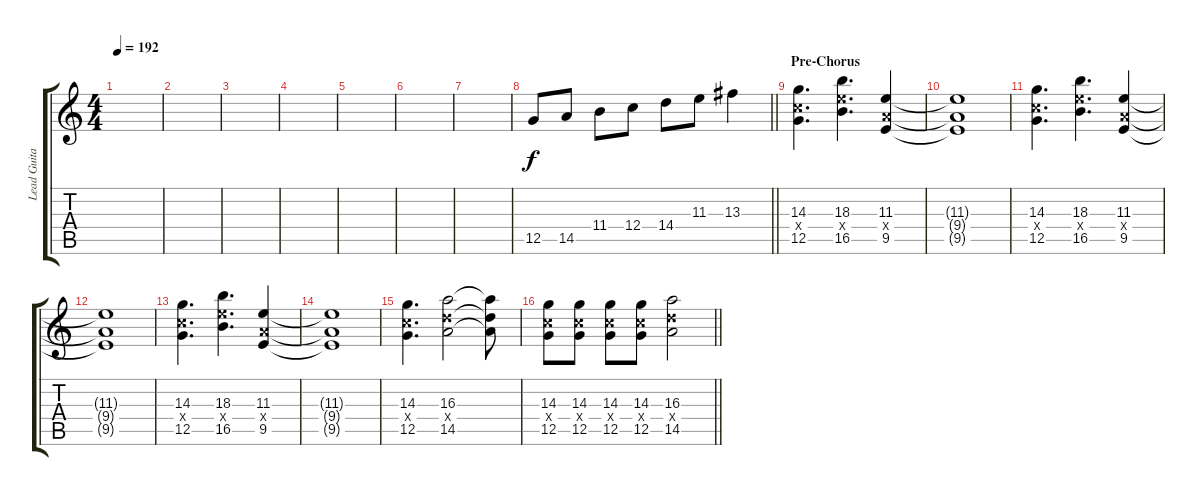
\track ("Lead Guitar 2" "Lead Guita") {instrument distortionguitar}
\staff {score tabs}
\tuning (D4 A3 F3 C3 G2 C2) {hide}
\ts (4 4)
\tempo 192
\clef g2
\ks aminor
|
|
|
|
|
|
|
\barLineRight lightlight
12.5.8 14.5.8 11.4.8 12.4.8 14.4.8 11.3.8 13.3.4 |
\section ("" "Pre-Chorus")
(14.3 12.4{x} 12.5).4{d} (18.3 16.4{x} 16.5).4{d} (11.3 9.4{x} 9.5).4 |
(11.3{t} 9.4{t} 9.5{t}).1 |
(14.3 12.4{x} 12.5).4{d} (18.3 16.4{x} 16.5).4{d} (11.3 9.4{x} 9.5).4 |
(11.3{t} 9.4{t} 9.5{t}).1 |
(14.3 12.4{x} 12.5).4{d} (18.3 16.4{x} 16.5).4{d} (11.3 9.4{x} 9.5).4 |
(11.3{t} 9.4{t} 9.5{t}).1 |
(14.3 12.4{x} 12.5).4{d} (16.3 14.4{x} 14.5).2 (16.3{t} 14.4{t} 14.5{t}).8 |
\barLineRight lightlight
(14.3 12.4{x} 12.5).8 (14.3 12.4{x} 12.5).8 (14.3 12.4{x} 12.5).8 (14.3 12.4{x} 12.5).8 (16.3 14.4{x} 14.5).2
